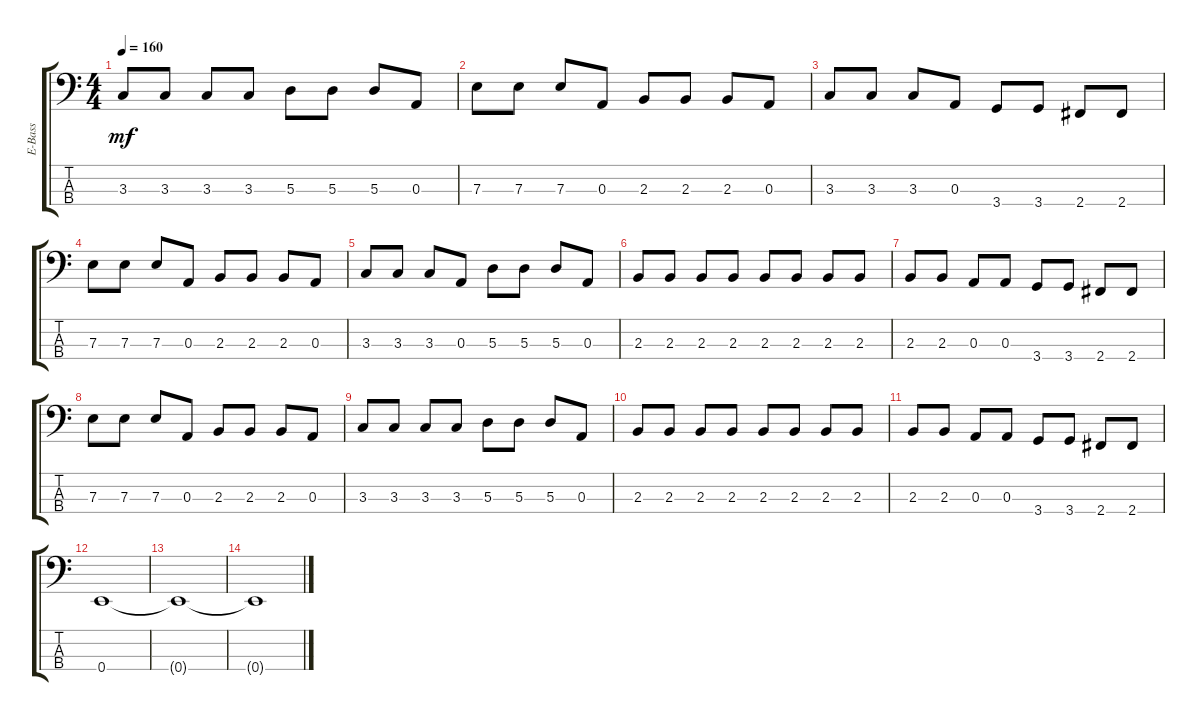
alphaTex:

\track ("E-Bass" "E-Bass") {instrument electricbassfinger}
\staff {score tabs}
\tuning (G2 D2 A1 E1) {hide}
\ts (4 4)
\tempo 160
\clef f4
\ks c
3.3.8{dy mf} 3.3.8 3.3.8 3.3.8 5.3.8 5.3.8 5.3.8 0.3.8 |
7.3.8 7.3.8 7.3.8 0.3.8 2.3.8 2.3.8 2.3.8 0.3.8 |
3.3.8 3.3.8 3.3.8 0.3.8 3.4.8 3.4.8 2.4.8 2.4.8 |
7.3.8 7.3.8 7.3.8 0.3.8 2.3.8 2.3.8 2.3.8 0.3.8 |
3.3.8 3.3.8 3.3.8 0.3.8 5.3.8 5.3.8 5.3.8 0.3.8 |
2.3.8 2.3.8 2.3.8 2.3.8 2.3.8 2.3.8 2.3.8 2.3.8 |
2.3.8 2.3.8 0.3.8 0.3.8 3.4.8 3.4.8 2.4.8 2.4.8 |
7.3.8 7.3.8 7.3.8 0.3.8 2.3.8 2.3.8 2.3.8 0.3.8 |
3.3.8 3.3.8 3.3.8 3.3.8 5.3.8 5.3.8 5.3.8 0.3.8 |
2.3.8 2.3.8 2.3.8 2.3.8 2.3.8 2.3.8 2.3.8 2.3.8 |
2.3.8 2.3.8 0.3.8 0.3.8 3.4.8 3.4.8 2.4.8 2.4.8 |
0.4.1 |
0.4{t}.1 |
0.4{t}.1
